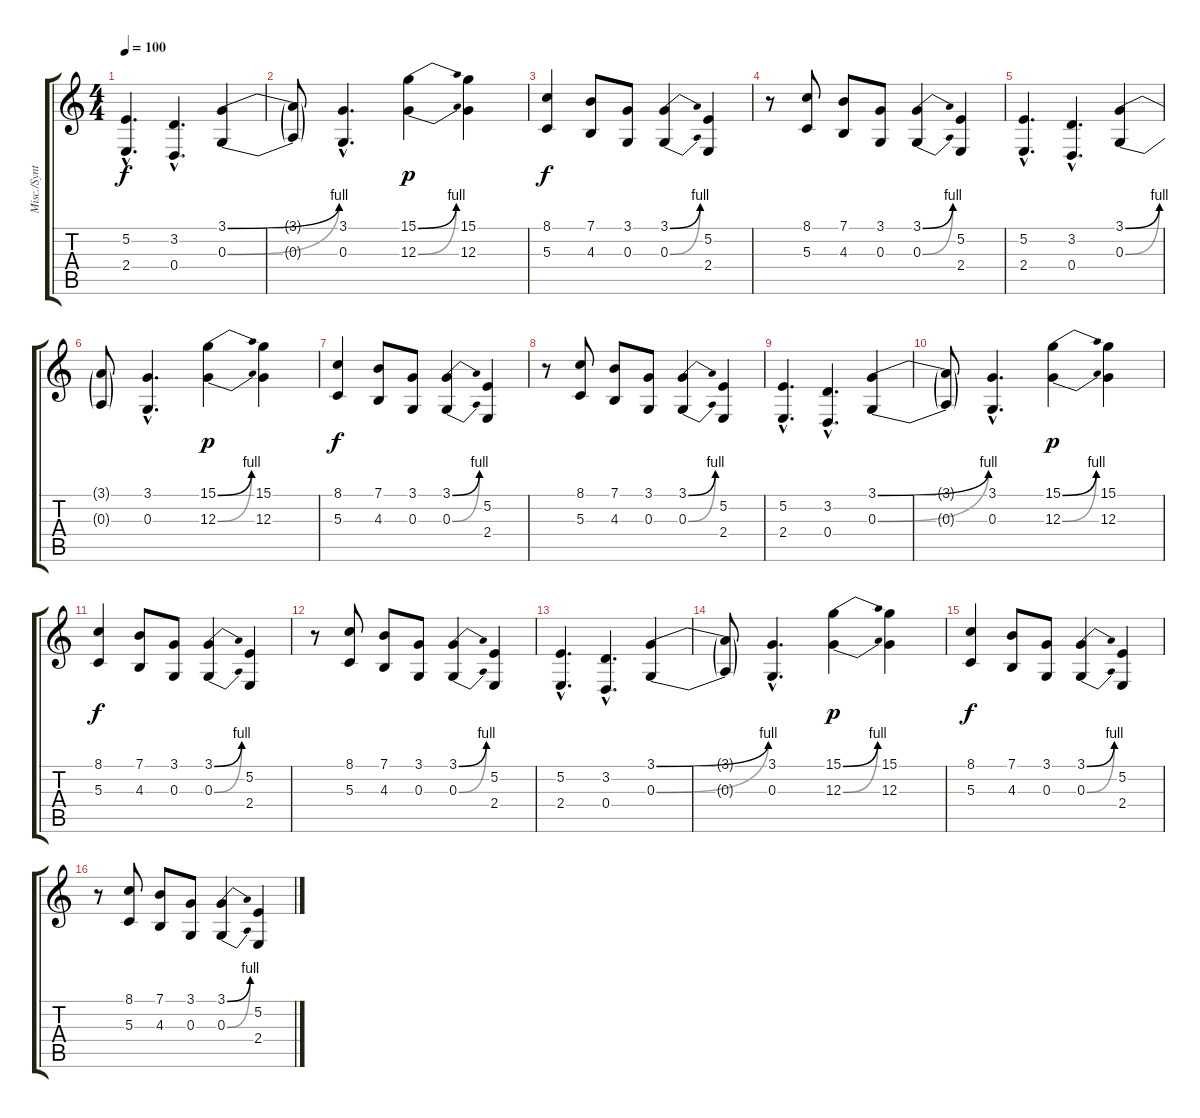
\track ("Misc./Synth/Voice" "Misc./Synt") {instrument fx7echoes}
\staff {score tabs}
\tuning (E4 B3 G3 D3 A2 E2) {hide}
\ts (4 4)
\tempo 100
\clef g2
\ks c
(5.2{hac} 2.4{hac}).4{d dy f} (3.2{hac} 0.4{hac}).4{d} (3.1{be (bend 0 0 60 4)} 0.3{be (bend 0 0 60 4)}).4 |
(3.1{t} 0.3{t}).8 (3.1{hac} 0.3{hac}).4{d} (15.1{be (bend 0 0 60 4)} 12.3{be (bend 0 0 60 4)}).4{dy p} (15.1 12.3).4 |
(8.1 5.3).4{dy f instrument choiraahs} (7.1 4.3).8 (3.1 0.3).8 (3.1{be (bend 0 0 60 4)} 0.3{be (bend 0 0 60 4)}).4 (5.2 2.4).4 |
r.8 (8.1 5.3).8 (7.1 4.3).8 (3.1 0.3).8 (3.1{be (bend 0 0 60 4)} 0.3{be (bend 0 0 60 4)}).4 (5.2 2.4).4 |
(5.2{hac} 2.4{hac}).4{d} (3.2{hac} 0.4{hac}).4{d} (3.1{be (bend 0 0 60 4)} 0.3{be (bend 0 0 60 4)}).4 |
(3.1{t} 0.3{t}).8 (3.1{hac} 0.3{hac}).4{d} (15.1{be (bend 0 0 60 4)} 12.3{be (bend 0 0 60 4)}).4{dy p} (15.1 12.3).4 |
(8.1 5.3).4{dy f instrument choiraahs} (7.1 4.3).8 (3.1 0.3).8 (3.1{be (bend 0 0 60 4)} 0.3{be (bend 0 0 60 4)}).4 (5.2 2.4).4 |
r.8 (8.1 5.3).8 (7.1 4.3).8 (3.1 0.3).8 (3.1{be (bend 0 0 60 4)} 0.3{be (bend 0 0 60 4)}).4 (5.2 2.4).4 |
(5.2{hac} 2.4{hac}).4{d} (3.2{hac} 0.4{hac}).4{d} (3.1{be (bend 0 0 60 4)} 0.3{be (bend 0 0 60 4)}).4 |
(3.1{t} 0.3{t}).8 (3.1{hac} 0.3{hac}).4{d} (15.1{be (bend 0 0 60 4)} 12.3{be (bend 0 0 60 4)}).4{dy p} (15.1 12.3).4 |
(8.1 5.3).4{dy f volume 13 instrument choiraahs} (7.1 4.3).8 (3.1 0.3).8 (3.1{be (bend 0 0 60 4)} 0.3{be (bend 0 0 60 4)}).4 (5.2 2.4).4 |
r.8 (8.1 5.3).8 (7.1 4.3).8 (3.1 0.3).8 (3.1{be (bend 0 0 60 4)} 0.3{be (bend 0 0 60 4)}).4 (5.2 2.4).4 |
(5.2{hac} 2.4{hac}).4{d} (3.2{hac} 0.4{hac}).4{d} (3.1{be (bend 0 0 60 4)} 0.3{be (bend 0 0 60 4)}).4 |
(3.1{t} 0.3{t}).8 (3.1{hac} 0.3{hac}).4{d} (15.1{be (bend 0 0 60 4)} 12.3{be (bend 0 0 60 4)}).4{dy p} (15.1 12.3).4 |
(8.1 5.3).4{dy f instrument choiraahs} (7.1 4.3).8 (3.1 0.3).8 (3.1{be (bend 0 0 60 4)} 0.3{be (bend 0 0 60 4)}).4 (5.2 2.4).4 |
r.8 (8.1 5.3).8 (7.1 4.3).8 (3.1 0.3).8 (3.1{be (bend 0 0 60 4)} 0.3{be (bend 0 0 60 4)}).4 (5.2 2.4).4
